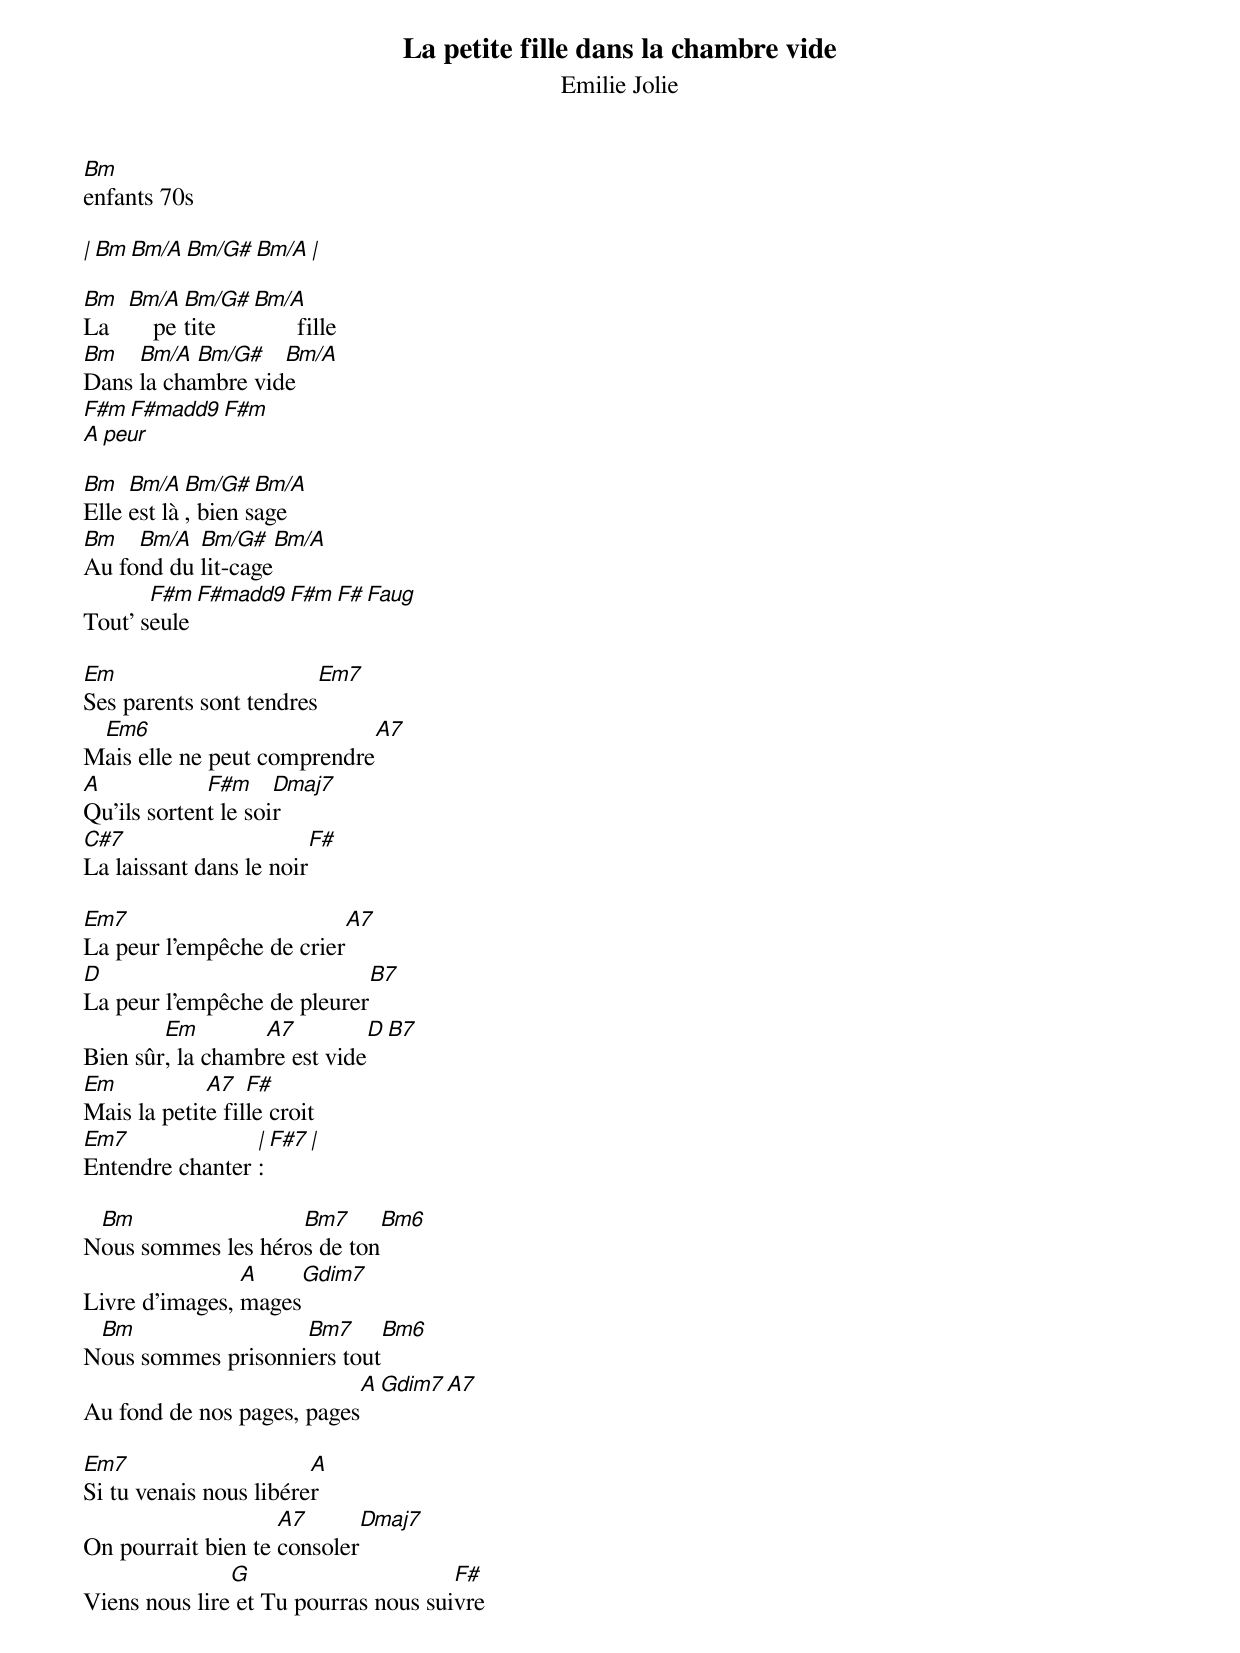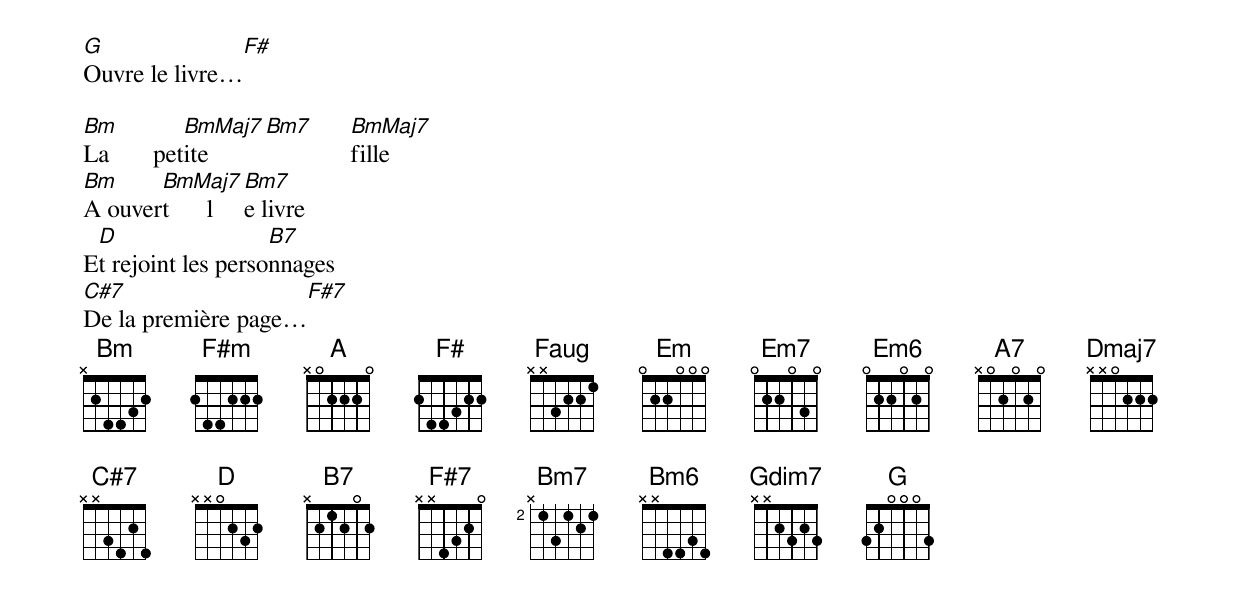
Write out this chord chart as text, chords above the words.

La petite fille dans la chambre vide
Emilie Jolie
Bm
enfants 70s

| Bm   Bm/A  Bm/G#   Bm/A |

Bm   Bm/A  Bm/G#   Bm/A
La       petite           fille
Bm   Bm/A  Bm/G#   Bm/A
Dans la chambre vide
    F#m   F#madd9   F#m
A peur

Bm   Bm/A  Bm/G#   Bm/A
Elle est là, bien sage
Bm   Bm/A  Bm/G#   Bm/A
Au fond du lit-cage
       F#m   F#madd9   F#m   F#   Faug
Tout' seule

Em                      Em7
Ses parents sont tendres
 Em6                             A7
Mais elle ne peut comprendre
A            F#m     Dmaj7
Qu'ils sortent le soir
C#7                        F#
La laissant dans le noir

Em7                            A7
La peur l’empêche de crier
D                                B7
La peur l'empêche de pleurer
        Em        A7           D    B7
Bien sûr, la chambre est vide
Em           A7   F#
Mais la petite fille croit
Em7              |  F#7     |
Entendre chanter :

 Bm                 Bm7           Bm6
Nous sommes les héros de ton
                A    Gdim7
Livre d'images, mages
 Bm                 Bm7           Bm6
Nous sommes prisonniers tout
                           A    Gdim7     A7
Au fond de nos pages, pages

Em7                     A
Si tu venais nous libérer
                    A7            Dmaj7
On pourrait bien te consoler
               G                      F#
Viens nous lire et Tu pourras nous suivre
G                F#
Ouvre le livre…

Bm          BmMaj7  Bm7   BmMaj7
La       petite           fille
Bm     BmMaj7  Bm7
A ouvert      le livre
 D                  B7
Et rejoint les personnages
C#7                 F#7
De la première page…
